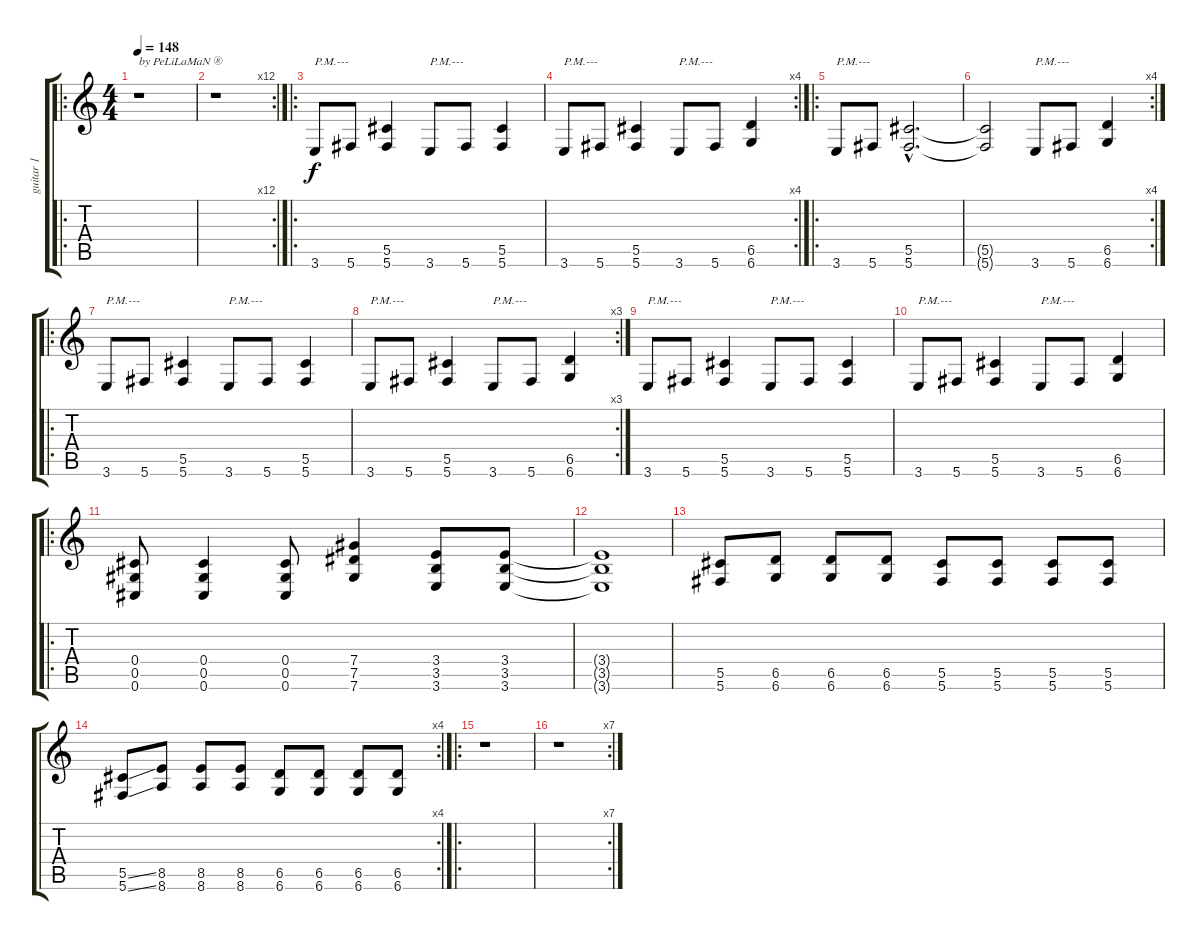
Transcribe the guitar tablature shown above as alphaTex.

\track ("guitar 1" "guitar 1") {instrument distortionguitar}
\staff {score tabs}
\tuning (Eb4 Bb3 Gb3 Db3 Ab2 Db2) {hide}
\ro
\ts (4 4)
\tempo 148
\clef g2
\ks c
r.1{txt "by PeLiLaMaN ®" dy f instrument distortionguitar} |
\rc 12
r.1 |
\ro
3.6.8{txt "P.M.---"} 5.6.8 (5.5 5.6).4 3.6.8{txt "P.M.---"} 5.6.8 (5.5 5.6).4 |
\rc 4
3.6.8{txt "P.M.---"} 5.6.8 (5.5 5.6).4 3.6.8{txt "P.M.---"} 5.6.8 (6.5 6.6).4 |
\ro
3.6.8{txt "P.M.---"} 5.6.8 (5.5{hac} 5.6{hac}).2{d} |
\rc 4
(5.5{t} 5.6{t}).2 3.6.8{txt "P.M.---"} 5.6.8 (6.5 6.6).4 |
\ro
3.6.8{txt "P.M.---"} 5.6.8 (5.5 5.6).4 3.6.8{txt "P.M.---"} 5.6.8 (5.5 5.6).4 |
\rc 3
3.6.8{txt "P.M.---"} 5.6.8 (5.5 5.6).4 3.6.8{txt "P.M.---"} 5.6.8 (6.5 6.6).4 |
3.6.8{txt "P.M.---"} 5.6.8 (5.5 5.6).4 3.6.8{txt "P.M.---"} 5.6.8 (5.5 5.6).4 |
3.6.8{txt "P.M.---"} 5.6.8 (5.5 5.6).4 3.6.8{txt "P.M.---"} 5.6.8 (6.5 6.6).4 |
\ro
(0.4 0.5 0.6).8 (0.4 0.5 0.6).4 (0.4 0.5 0.6).8 (7.4 7.5 7.6).4 (3.4 3.5 3.6).8 (3.4 3.5 3.6).8 |
(3.4{t} 3.5{t} 3.6{t}).1 |
(5.5 5.6).8 (6.5 6.6).8 (6.5 6.6).8 (6.5 6.6).8 (5.5 5.6).8 (5.5 5.6).8 (5.5 5.6).8 (5.5 5.6).8 |
\rc 4
(5.5{ss} 5.6{ss}).8 (8.5 8.6).8 (8.5 8.6).8 (8.5 8.6).8 (6.5 6.6).8 (6.5 6.6).8 (6.5 6.6).8 (6.5 6.6).8 |
\ro
r.1 |
\rc 7
r.1
